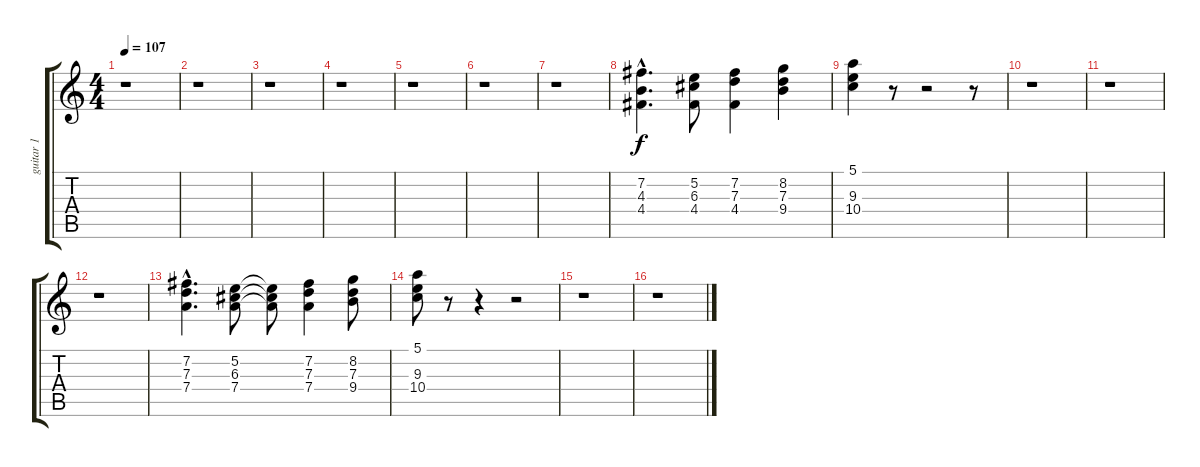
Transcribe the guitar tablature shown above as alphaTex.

\track ("guitar 1" "guitar 1") {instrument overdrivenguitar}
\staff {score tabs}
\tuning (E4 B3 G3 D3 A2 E2) {hide}
\ts (4 4)
\tempo 107
\clef g2
\ks c
r.1{dy f instrument overdrivenguitar} |
r.1 |
r.1 |
r.1 |
r.1 |
r.1 |
r.1 |
(7.2{hac} 4.3{hac} 4.4{hac}).4{d} (5.2 6.3 4.4).8 (7.2 7.3 4.4).4 (8.2 7.3 9.4).4 |
(5.1 9.3 10.4).4 r.8 r.2 r.8 |
r.1 |
r.1 |
r.1 |
(7.2{hac} 7.3{hac} 7.4{hac}).4{d} (5.2 6.3 7.4).8 (5.2{t} 6.3{t} 7.4{t}).8 (7.2 7.3 7.4).4 (8.2 7.3 9.4).8 |
(5.1 9.3 10.4).8 r.8 r.4 r.2 |
r.1 |
r.1
